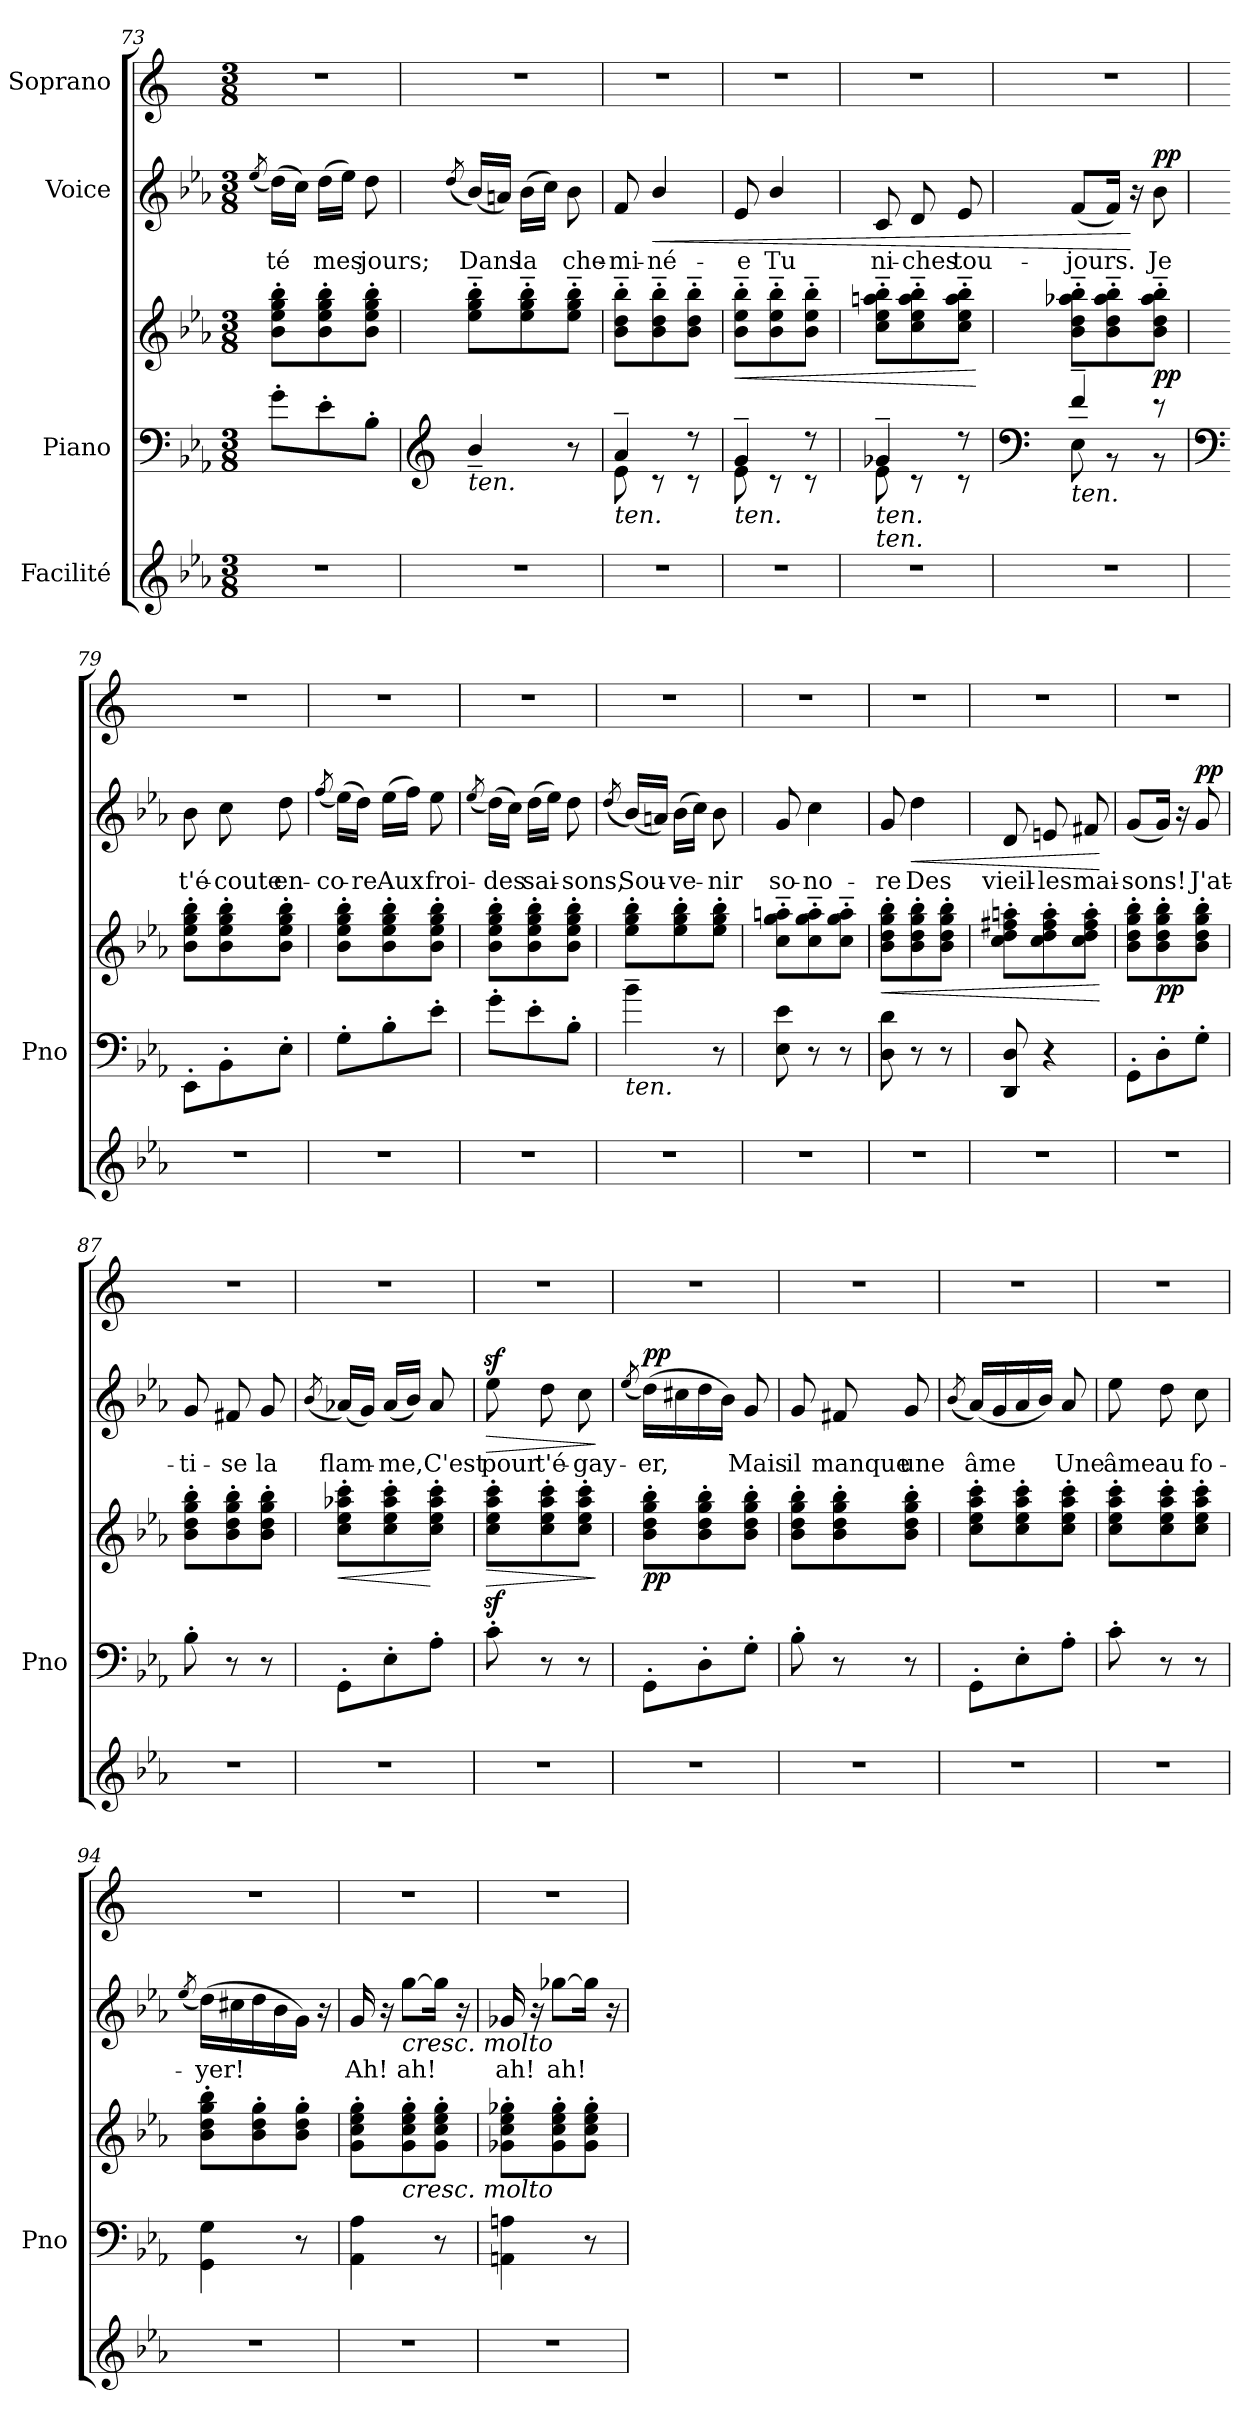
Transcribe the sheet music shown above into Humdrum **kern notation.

**kern	**kern	**kern	**dynam	**kern	**text	**dynam	**kern
*part4	*part3	*part3	*part3	*part2	*part2	*part2	*part1
*staff5	*staff4	*staff3	*staff3/4	*staff2	*staff2	*staff2	*staff1
*I"Facilité	*I"Piano	*	*	*I"Voice	*	*	*I"Soprano
*	*I'Pno	*	*	*	*	*	*
*clefG2	*clefF4	*clefG2	*	*clefG2	*	*	*clefG2
*k[b-e-a-]	*k[b-e-a-]	*k[b-e-a-]	*	*k[b-e-a-]	*	*	*k[]
*M3/8	*M3/8	*M3/8	*	*M3/8	*	*	*M3/8
=73	=73	=73	=73	=73	=73	=73	=73
.	.	.	.	(8qee-/	.	.	.
!	!	!	!	!	!LO:LY:b	!	!
4.r	8g'\L	8b-\' 8ee-\' 8gg\' 8bb-\'L	.	(16dd\LL)	-té	.	4.r
.	.	.	.	16cc\JJ)	.	.	.
!	!	!	!	!	!LO:LY:b	!	!
.	8e-'\	8b-\' 8ee-\' 8gg\' 8bb-\'	.	(16dd\LL	mes	.	.
.	.	.	.	16ee-\JJ)	.	.	.
!	!	!	!	!	!LO:LY:b	!	!
.	8B-'\J	8b-\' 8ee-\' 8gg\' 8bb-\'J	.	8dd\	jours;	.	.
=74	=74	=74	=74	=74	=74	=74	=74
*	*clefG2	*	*	*	*	*	*
.	.	.	.	(8qdd/	.	.	.
!	!LO:TX:b:i:t=ten.	!	!	!	!	!	!
!	!	!	!	!	!LO:LY:b	!	!
4.r	4b-~/	8ee-\'~ 8gg\'~ 8bb-\'~L	.	(16b-/LL)	Dans	.	4.r
.	.	.	.	16an/JJ)	.	.	.
!	!	!	!	!	!LO:LY:b	!	!
.	.	8ee-\'~ 8gg\'~ 8bb-\'~	.	(16b-\LL	la	.	.
.	.	.	.	16cc\JJ)	.	.	.
!	!	!	!	!	!LO:LY:b	!	!
.	8r	8ee-\'~ 8gg\'~ 8bb-\'~J	.	8b-\	che-	.	.
=75	=75	=75	=75	=75	=75	=75	=75
*	*^	*	*	*	*	*	*
!	!LO:TX:b:i:t=ten.	!	!	!	!	!	!	!
!	!	!	!	!	!	!LO:LY:b	!	!
4.r	4a-~</	8e-\	8b-\'~ 8dd\'~ 8bb-\'~L	.	8f/	-mi-	.	4.r
!	!	!	!	!	!	!LO:LY:b	!LO:HP:b	!
.	.	8r	8b-\'~ 8dd\'~ 8bb-\'~	.	4b-/	-né-	<	.
.	8r	8r	8b-\'~ 8dd\'~ 8bb-\'~J	.	.	.	.	.
=76	=76	=76	=76	=76	=76	=76	=76	=76
!	!LO:TX:b:i:t=ten.	!	!	!	!	!	!	!
!	!	!	!	!LO:HP:b	!	!LO:LY:b	!	!
4.r	4g~</	8e-\	8b-\'~ 8ee-\'~ 8bb-\'~L	<	8e-/	-e	.	4.r
!	!	!	!	!	!	!LO:LY:b	!	!
.	.	8r	8b-\'~ 8ee-\'~ 8bb-\'~	.	4b-/	Tu	.	.
.	8r	8r	8b-\'~ 8ee-\'~ 8bb-\'~J	.	.	.	.	.
!!LO:LB:g=z
=77	=77	=77	=77	=77	=77	=77	=77	=77
!	!LO:TX:b:i:t=ten.	!	!	!	!	!	!	!
!	!LO:TX:b:i:t=ten.	!	!	!	!	!	!	!
!	!	!	!	!	!	!LO:LY:b	!	!
4.r	4g-X~</	8e-\	8cc\'~ 8ee-\'~ 8aan\'~ 8bb-\'~L	.	8c/	ni-	.	4.r
!	!	!	!	!	!	!LO:LY:b	!	!
.	.	8r	8cc\'~ 8ee-\'~ 8aa\'~ 8bb-\'~	.	8d/	-ches	.	.
!	!	!	!	!	!	!LO:LY:b	!	!
.	8r	8r	8cc\'~ 8ee-\'~ 8aa\'~ 8bb-\'~J	.	8e-/	tou-	.	.
*	*v	*v	*	*	*	*	*	*
.	.	.	[	.	.	.	.
=78	=78	=78	=78	=78	=78	=78	=78
*	*clefF4	*	*	*	*	*	*
*	*^	*	*	*	*	*	*
!	!LO:TX:b:i:t=ten.	!	!	!	!	!	!	!
!	!	!	!	!	!	!LO:LY:b	!	!
4.r	4f~</	8E-\	8b-\'~ 8dd\'~ 8aa-X\'~ 8bb-\'~L	.	(8f/L	-jours.	.	4.r
.	.	8r	8b-\'~ 8dd\'~ 8aa-\'~ 8bb-\'~	.	16f/Jk)	.	.	.
.	.	.	.	.	16r	.	[	.
!	!	!	!	!LO:DY:b	!	!LO:LY:b	!LO:DY:b	!
.	8r	8r	8b-\'~ 8dd\'~ 8aa-\'~ 8bb-\'~J	pp	8b-\	Je	pp	.
*	*v	*v	*	*	*	*	*	*
=79	=79	=79	=79	=79	=79	=79	=79
*	*clefF4	*	*	*	*	*	*
*	*^	*	*	*	*	*	*
!	!	!	!	!	!	!LO:LY:b	!	!
*	*v	*v	*	*	*	*	*	*
4.r	8EE-'\L	8b-\' 8ee-\' 8gg\' 8bb-\'L	.	8b-\	t'é-	.	4.r
!	!	!	!	!	!LO:LY:b	!	!
.	8BB-'\	8b-\' 8ee-\' 8gg\' 8bb-\'	.	8cc\	-coute	.	.
!	!	!	!	!	!LO:LY:b	!	!
.	8E-'\J	8b-\' 8ee-\' 8gg\' 8bb-\'J	.	8dd\	en-	.	.
=80	=80	=80	=80	=80	=80	=80	=80
.	.	.	.	(8qff/	.	.	.
!	!	!	!	!	!LO:LY:b	!	!
4.r	8G'\L	8b-\' 8ee-\' 8gg\' 8bb-\'L	.	(16ee-\LL)	-co-	.	4.r
!	!	!	!	!	!LO:LY:b	!	!
.	.	.	.	16dd\JJ)	-re	.	.
!	!	!	!	!	!LO:LY:b	!	!
.	8B-'\	8b-\' 8ee-\' 8gg\' 8bb-\'	.	(16ee-\LL	Aux	.	.
.	.	.	.	16ff\JJ)	.	.	.
!	!	!	!	!	!LO:LY:b	!	!
.	8e-'\J	8b-\' 8ee-\' 8gg\' 8bb-\'J	.	8ee-\	froi-	.	.
=81	=81	=81	=81	=81	=81	=81	=81
.	.	.	.	(8qee-/	.	.	.
!	!	!	!	!	!LO:LY:b	!	!
4.r	8g'\L	8b-\' 8ee-\' 8gg\' 8bb-\'L	.	(16dd\LL)	-des	.	4.r
.	.	.	.	16cc\JJ)	.	.	.
!	!	!	!	!	!LO:LY:b	!	!
.	8e-'\	8b-\' 8ee-\' 8gg\' 8bb-\'	.	(16dd\LL	sai-	.	.
.	.	.	.	16ee-\JJ)	.	.	.
!	!	!	!	!	!LO:LY:b	!	!
.	8B-'\J	8b-\' 8ee-\' 8gg\' 8bb-\'J	.	8dd\	-sons,	.	.
=82	=82	=82	=82	=82	=82	=82	=82
.	.	.	.	(8qdd/	.	.	.
!	!LO:TX:b:i:t=ten.	!	!	!	!	!	!
!	!	!	!	!	!LO:LY:b	!	!
4.r	4b-~\	8ee-\' 8gg\' 8bb-\'L	.	(16b-/LL)	Sou-	.	4.r
.	.	.	.	16an/JJ)	.	.	.
!	!	!	!	!	!LO:LY:b	!	!
.	.	8ee-\' 8gg\' 8bb-\'	.	(16b-\LL	-ve-	.	.
.	.	.	.	16cc\JJ)	.	.	.
!	!	!	!	!	!LO:LY:b	!	!
.	8r	8ee-\' 8gg\' 8bb-\'J	.	8b-\	-nir	.	.
!!LO:LB:g=z
=83	=83	=83	=83	=83	=83	=83	=83
!	!	!	!	!	!LO:LY:b	!	!
4.r	8E-\ 8e-\	8cc\'~ 8gg\'~ 8aan\'~L	.	8g/	so-	.	4.r
!	!	!	!	!	!LO:LY:b	!	!
.	8r	8cc\'~ 8gg\'~ 8aa\'~	.	4cc\	-no-	.	.
.	8r	8cc\'~ 8gg\'~ 8aa\'~J	.	.	.	.	.
=84	=84	=84	=84	=84	=84	=84	=84
!	!	!	!LO:HP:b	!	!LO:LY:b	!	!
4.r	8D\ 8d\	8b-\' 8dd\' 8gg\' 8bb-\'L	<	8g/	-re	.	4.r
!	!	!	!	!	!LO:LY:b	!LO:HP:b	!
.	8r	8b-\' 8dd\' 8gg\' 8bb-\'	.	4dd\	Des	<	.
.	8r	8b-\' 8dd\' 8gg\' 8bb-\'J	.	.	.	.	.
=85	=85	=85	=85	=85	=85	=85	=85
!	!	!	!	!	!LO:LY:b	!	!
4.r	8DD/ 8D/	8cc\' 8dd\' 8ff#X\' 8aan\'L	.	8d/	vieil-	.	4.r
!	!	!	!	!	!LO:LY:b	!	!
.	4r	8cc\' 8dd\' 8ff#\' 8aa\'	.	8en/	-les	.	.
!	!	!	!	!	!LO:LY:b	!	!
.	.	8cc\' 8dd\' 8ff#\' 8aa\'J	.	8f#X/	mai-	.	.
.	.	.	[	.	.	[	.
=86	=86	=86	=86	=86	=86	=86	=86
!	!	!	!	!	!LO:LY:b	!	!
4.r	8GG'\L	8b-\' 8dd\' 8gg\' 8bb-\'L	.	(8g/L	-sons!	.	4.r
!	!	!	!LO:DY:b	!	!	!	!
.	8D'\	8b-\' 8dd\' 8gg\' 8bb-\'	pp	16g/Jk)	.	.	.
.	.	.	.	16r	.	.	.
!	!	!	!	!	!LO:LY:b	!LO:DY:b	!
.	8G'\J	8b-\' 8dd\' 8gg\' 8bb-\'J	.	8g/	J'at-	pp	.
=87	=87	=87	=87	=87	=87	=87	=87
!	!	!	!	!	!LO:LY:b	!	!
4.r	8B-'\	8b-\' 8dd\' 8gg\' 8bb-\'L	.	8g/	-ti-	.	4.r
!	!	!	!	!	!LO:LY:b	!	!
.	8r	8b-\' 8dd\' 8gg\' 8bb-\'	.	8f#X/	-se	.	.
!	!	!	!	!	!LO:LY:b	!	!
.	8r	8b-\' 8dd\' 8gg\' 8bb-\'J	.	8g/	la	.	.
=88	=88	=88	=88	=88	=88	=88	=88
.	.	.	.	(8qb-/	.	.	.
!	!	!	!LO:HP:b	!	!LO:LY:b	!	!
4.r	8GG'\L	8cc\' 8ee-\' 8aa-X\' 8ccc\'L	<	(16a-X/LL)	flam-	.	4.r
.	.	.	.	16g/JJ)	.	.	.
!	!	!	!	!	!LO:LY:b	!	!
.	8E-'\	8cc\' 8ee-\' 8aa-\' 8ccc\'	.	(16a-/LL	-me,	.	.
.	.	.	.	16b-/JJ)	.	.	.
!	!	!	!	!	!LO:LY:b	!	!
.	8A-'\J	8cc\' 8ee-\' 8aa-\' 8ccc\'J	[	8a-/	C'est	.	.
!!LO:LB:g=z
=89	=89	=89	=89	=89	=89	=89	=89
!	!	!	!LO:HP:b	!	!LO:LY:b	!LO:HP:b	!
!	!	!	!LO:DY:n=1:b	!	!	!LO:DY:n=1:b	!
4.r	8c'\	8cc\z<' 8ee-\z<' 8aa-\z<' 8ccc\z<'L	> other-dynamics	8ee-z<\	pour	> other-dynamics	4.r
!	!	!	!	!	!LO:LY:b	!	!
.	8r	8cc\' 8ee-\' 8aa-\' 8ccc\'	.	8dd\	t'é-	.	.
!	!	!	!	!	!LO:LY:b	!	!
.	8r	8cc\' 8ee-\' 8aa-\' 8ccc\'J	.	8cc\	-gay-	.	.
.	.	.	]	.	.	]	.
=90	=90	=90	=90	=90	=90	=90	=90
.	.	.	.	(8qee-/	.	.	.
!	!	!	!LO:DY:b	!	!LO:LY:b	!LO:DY:b	!
4.r	8GG'\L	8b-\' 8dd\' 8gg\' 8bb-\'L	pp	(16dd\LL)	-er,	pp	4.r
.	.	.	.	16cc#X\	.	.	.
.	8D'\	8b-\' 8dd\' 8gg\' 8bb-\'	.	16dd\	.	.	.
.	.	.	.	16b-\JJ)	.	.	.
!	!	!	!	!	!LO:LY:b	!	!
.	8G'\J	8b-\' 8dd\' 8gg\' 8bb-\'J	.	8g/	Mais	.	.
=91	=91	=91	=91	=91	=91	=91	=91
!	!	!	!	!	!LO:LY:b	!	!
4.r	8B-'\	8b-\' 8dd\' 8gg\' 8bb-\'L	.	8g/	il	.	4.r
!	!	!	!	!	!LO:LY:b	!	!
.	8r	8b-\' 8dd\' 8gg\' 8bb-\'	.	8f#X/	manque	.	.
!	!	!	!	!	!LO:LY:b	!	!
.	8r	8b-\' 8dd\' 8gg\' 8bb-\'J	.	8g/	une	.	.
=92	=92	=92	=92	=92	=92	=92	=92
.	.	.	.	(8qb-/	.	.	.
!	!	!	!	!	!LO:LY:b	!	!
4.r	8GG'\L	8cc\' 8ee-\' 8aa-\' 8ccc\'L	.	(16a-/LL)	âme	.	4.r
.	.	.	.	16g/	.	.	.
.	8E-'\	8cc\' 8ee-\' 8aa-\' 8ccc\'	.	16a-/	.	.	.
.	.	.	.	16b-/JJ)	.	.	.
!	!	!	!	!	!LO:LY:b	!	!
.	8A-'\J	8cc\' 8ee-\' 8aa-\' 8ccc\'J	.	8a-/	Une	.	.
=93	=93	=93	=93	=93	=93	=93	=93
!	!	!	!	!	!LO:LY:b	!	!
4.r	8c'\	8cc\' 8ee-\' 8aa-\' 8ccc\'L	.	8ee-\	âme	.	4.r
!	!	!	!	!	!LO:LY:b	!	!
.	8r	8cc\' 8ee-\' 8aa-\' 8ccc\'	.	8dd\	au	.	.
!	!	!	!	!	!LO:LY:b	!	!
.	8r	8cc\' 8ee-\' 8aa-\' 8ccc\'J	.	8cc\	fo-	.	.
=94	=94	=94	=94	=94	=94	=94	=94
.	.	.	.	(8qee-/	.	.	.
!	!	!	!	!	!LO:LY:b	!	!
4.r	4GG\ 4G\	8b-\' 8dd\' 8gg\' 8bb-\'L	.	(16dd\LL)	-yer!	.	4.r
.	.	.	.	16cc#X\	.	.	.
.	.	8b-\' 8dd\' 8gg\'	.	16dd\	.	.	.
.	.	.	.	16b-\	.	.	.
.	8r	8b-\' 8dd\' 8gg\'J	.	16g\JJ)	.	.	.
.	.	.	.	16r	.	.	.
!!LO:LB:g=z
=95	=95	=95	=95	=95	=95	=95	=95
!	!	!	!	!	!LO:LY:b	!	!
4.r	4AA-\ 4A-\	8g\' 8cc\' 8ee-\' 8gg\'L	.	16g/	Ah!	.	4.r
.	.	.	.	16r	.	.	.
!	!	!	!	!LO:TX:b:i:t=cresc. molto	!	!	!
!	!	!LO:TX:b:i:t=cresc. molto	!	!	!	!	!
!	!	!	!	!	!LO:LY:b	!	!
.	.	8g\' 8cc\' 8ee-\' 8gg\'	.	[8gg\L	ah!	.	.
.	8r	8g\' 8cc\' 8ee-\' 8gg\'J	.	16gg\Jk]	.	.	.
.	.	.	.	16r	.	.	.
=96	=96	=96	=96	=96	=96	=96	=96
!	!	!	!	!	!LO:LY:b	!	!
4.r	4AAn\ 4An\	8g-X\' 8cc\' 8ee-\' 8gg-X\'L	.	16g-X/	ah!	.	4.r
.	.	.	.	16r	.	.	.
!	!	!	!	!	!LO:LY:b	!	!
.	.	8g-\' 8cc\' 8ee-\' 8gg-\'	.	[8gg-X\L	ah!	.	.
.	8r	8g-\' 8cc\' 8ee-\' 8gg-\'J	.	16gg-\Jk]	.	.	.
.	.	.	.	16r	.	.	.
=	=	=	=	=	=	=	=
*-	*-	*-	*-	*-	*-	*-	*-
